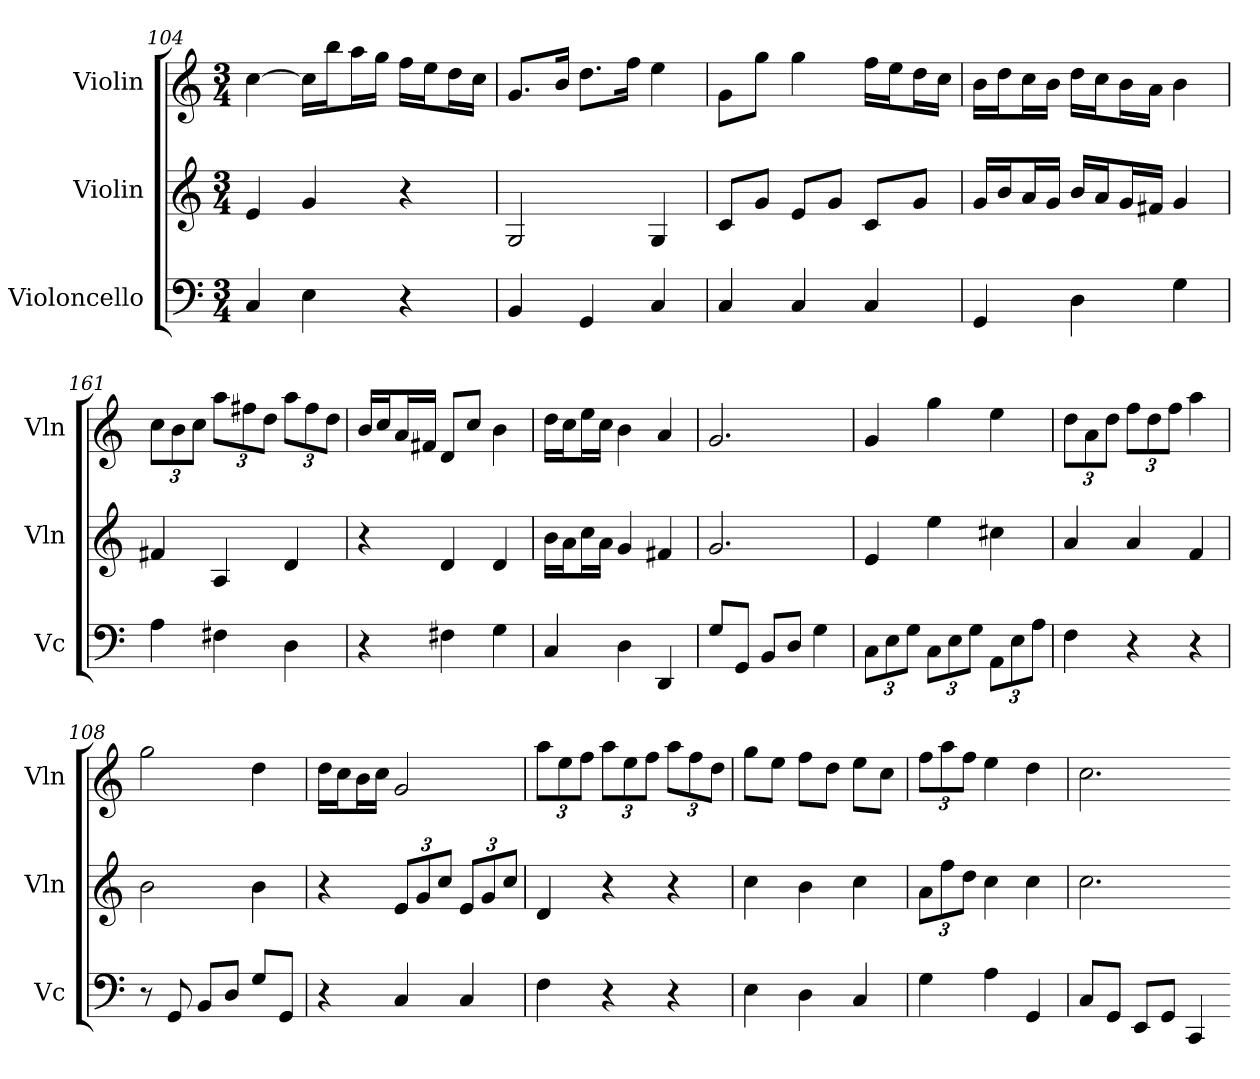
**kern	**kern	**kern
*part3	*part2	*part1
*staff3	*staff2	*staff1
*I"Violoncello	*I"Violin	*I"Violin
*I'Vc	*I'Vln	*I'Vln
*k[]	*k[]	*k[]
*M3/4	*M3/4	*M3/4
*MM120	*MM120	*MM120
=104	=104	=104
4C	4e	[4cc
4E	4g	16ccLL]
.	.	16bbJ
.	.	16aaL
.	.	16ggJJ
4r	4r	16ffLL
.	.	16eeJ
.	.	16ddL
.	.	16ccJJ
=60	=60	=60
4BB	2G	8.gL
.	.	16bJk
4GG	.	8.ddL
.	.	16ffJk
4C	4G	4ee
=165	=165	=165
4C	8cL	8gL
.	8gJ	8ggJ
4C	8eL	4gg
.	8gJ	.
4C	8cL	16ffLL
.	.	16eeJ
.	8gJ	16ddL
.	.	16ccJJ
=45	=45	=45
4GG	16gLL	16bLL
.	16bJ	16ddJ
.	16aL	16ccL
.	16gJJ	16bJJ
4D	16bLL	16ddLL
.	16aJ	16ccJ
.	16gL	16bL
.	16f#XJJ	16aJJ
4G	4g	4b
=161	=161	=161
4A	4f#X	12ccL
.	.	12b
.	.	12ccJ
4F#X	4A	12aaL
.	.	12ff#X
.	.	12ddJ
4D	4d	12aaL
.	.	12ff#
.	.	12ddJ
=47	=47	=47
4r	4r	16bLL
.	.	16ccJ
.	.	16aL
.	.	16f#XJJ
4F#X	4d	8dL
.	.	8ccJ
4G	4d	4b
=159	=159	=159
4C	16bLL	16ddLL
.	16aJ	16ccJ
.	16ccL	16eeL
.	16aJJ	16ccJJ
4D	4g	4b
4DD	4f#X	4a
=127	=127	=127
8GL	2.g	2.g
8GGJ	.	.
8BBL	.	.
8DJ	.	.
4G	.	.
=90	=90	=90
12CL	4e	4g
12E	.	.
12GJ	.	.
12CL	4ee	4gg
12E	.	.
12GJ	.	.
12AAL	4cc#X	4ee
12E	.	.
12AJ	.	.
=143	=143	=143
4F	4a	12ddL
.	.	12a
.	.	12ddJ
4r	4a	12ffL
.	.	12dd
.	.	12ffJ
4r	4f	4aa
=108	=108	=108
8r	2b	2gg
8GG	.	.
8BBL	.	.
8DJ	.	.
8GL	4b	4dd
8GGJ	.	.
=175	=175	=175
4r	4r	16ddLL
.	.	16ccJ
.	.	16bL
.	.	16ccJJ
4C	12eL	2g
.	12g	.
.	12ccJ	.
4C	12eL	.
.	12g	.
.	12ccJ	.
=101	=101	=101
4F	4d	12aaL
.	.	12ee
.	.	12ffJ
4r	4r	12aaL
.	.	12ee
.	.	12ffJ
4r	4r	12aaL
.	.	12ff
.	.	12ddJ
=38	=38	=38
4E	4cc	8ggL
.	.	8eeJ
4D	4b	8ffL
.	.	8ddJ
4C	4cc	8eeL
.	.	8ccJ
=116	=116	=116
4G	12aL	12ffL
.	12ff	12aa
.	12ddJ	12ffJ
4A	4cc	4ee
4GG	4cc	4dd
=131	=131	=131
8CL	2.cc	2.cc
8GGJ	.	.
8EEL	.	.
8GGJ	.	.
4CC	.	.
=-	=-	=-
*-	*-	*-
